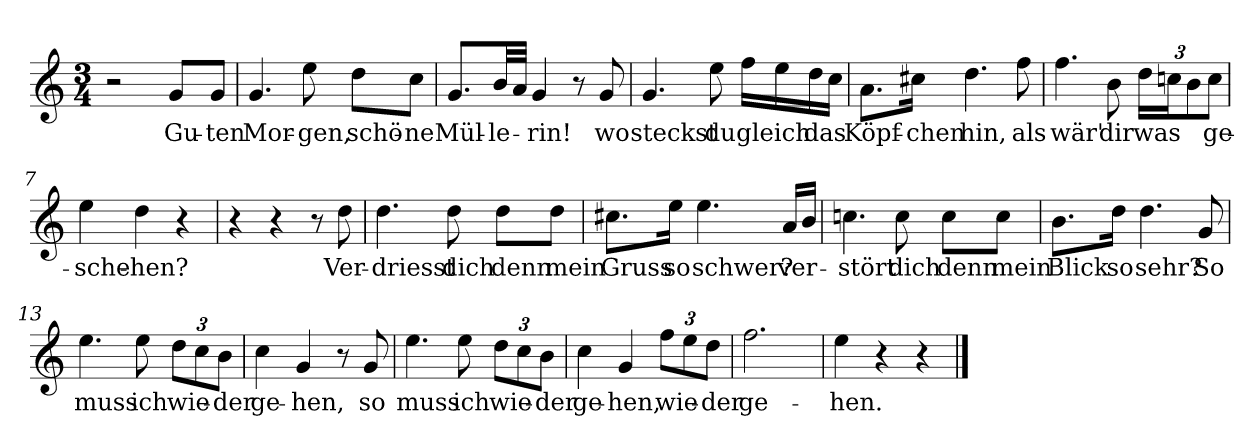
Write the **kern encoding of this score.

**kern	**text
*part1	*part1
*staff1	*staff1
*clefG2	*
*k[]	*
*M3/4	*
=1	=1
2r	.
!	!LO:LY:b
8g/L	Gu-
!	!LO:LY:b
8g/J	-ten
=2	=2
!	!LO:LY:b
4.g/	Mor-
!	!LO:LY:b
8ee\	-gen,
!	!LO:LY:b
8dd\L	schö-
!	!LO:LY:b
8cc\J	-ne
=3	=3
!	!LO:LY:b
8.g/L	Mül-
!	!LO:LY:b
32b/LL	-le-
32a/JJJ	.
!	!LO:LY:b
4g/	-rin!
8r	.
!	!LO:LY:b
8g/	wo
=4	=4
!	!LO:LY:b
4.g/	steckst
!	!LO:LY:b
8ee\	du
!	!LO:LY:b
16ff\LL	gleich
16ee\	.
!	!LO:LY:b
16dd\	das
16cc\JJ	.
=5	=5
!	!LO:LY:b
8.a\L	Köpf-
!	!LO:LY:b
16cc#X\Jk	-chen
!	!LO:LY:b
4.dd\	hin,
!	!LO:LY:b
8ff\	als
=6	=6
!	!LO:LY:b
4.ff\	wär'
!	!LO:LY:b
8b\	dir
!	!LO:LY:b
24dd\LL	was
24ccn\J	.
12b\	.
!	!LO:LY:b
12cc\J	ge-
!!LO:LB:g=z
=7	=7
!	!LO:LY:b
4ee\	-sche-
!	!LO:LY:b
4dd\	-hen?
4r	.
=8	=8
4r	.
4r	.
8r	.
!	!LO:LY:b
8dd\	Ver-
=9	=9
!	!LO:LY:b
4.dd\	-driesst
!	!LO:LY:b
8dd\	dich
!	!LO:LY:b
8dd\L	denn
!	!LO:LY:b
8dd\J	mein
=10	=10
!	!LO:LY:b
8.cc#X\L	Gruss
!	!LO:LY:b
16ee\Jk	so
!	!LO:LY:b
4.ee\	schwer?
!	!LO:LY:b
16a/LL	ver-
16b/JJ	.
=11	=11
!	!LO:LY:b
4.ccn\	-stört
!	!LO:LY:b
8cc\	dich
!	!LO:LY:b
8cc\L	denn
!	!LO:LY:b
8cc\J	mein
=12	=12
!	!LO:LY:b
8.b\L	Blick
!	!LO:LY:b
16dd\Jk	so
!	!LO:LY:b
4.dd\	sehr?
!	!LO:LY:b
8g/	So
!!LO:LB:g=z
=13	=13
!	!LO:LY:b
4.ee\	muss
!	!LO:LY:b
8ee\	ich
!	!LO:LY:b
12dd\L	wie-
12cc\	.
!	!LO:LY:b
12b\J	-der
=14	=14
!	!LO:LY:b
4cc\	ge-
!	!LO:LY:b
4g/	-hen,
8r	.
!	!LO:LY:b
8g/	so
=15	=15
!	!LO:LY:b
4.ee\	muss
!	!LO:LY:b
8ee\	ich
!	!LO:LY:b
12dd\L	wie-
12cc\	.
!	!LO:LY:b
12b\J	-der
=16	=16
!	!LO:LY:b
4cc\	ge-
!	!LO:LY:b
4g/	-hen,
!	!LO:LY:b
12ff\L	wie-
12ee\	.
!	!LO:LY:b
12dd\J	-der
=17	=17
!	!LO:LY:b
2.ff\	ge-
=18	=18
!	!LO:LY:b
4ee\	-hen.
4r	.
4r	.
==	==
*-	*-
